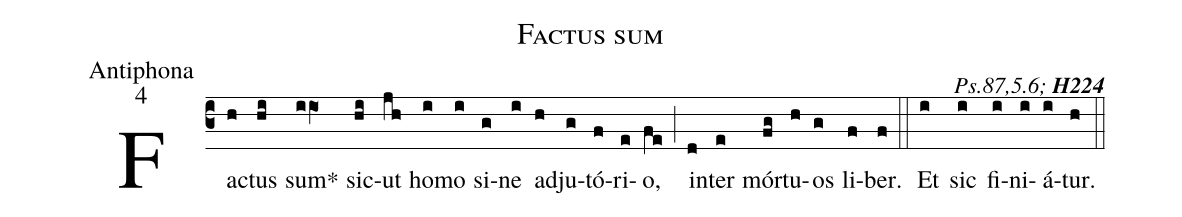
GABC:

name:Factus sum;
office-part:Antiphona;
mode:4;
commentary:{\itshape\mdseries Ps.87,5.6;\/} {\bfseries H224};
%%
(c3) Fac(h)tus(hi) sum<sp>*</sp>(iiO1) sic(hi)ut(jh) ho(i)mo(i) si(g)ne(i) ad(h)ju(g)tó(f)ri(e)o,(fe) (;)
in(d)ter(e) mór(fg)tu(h)os(g) li(f)ber.(f) (::)
<eu>  Et(i) sic(i) fi(i)ni(i)á(i)tur.(h) </eu> (::)
